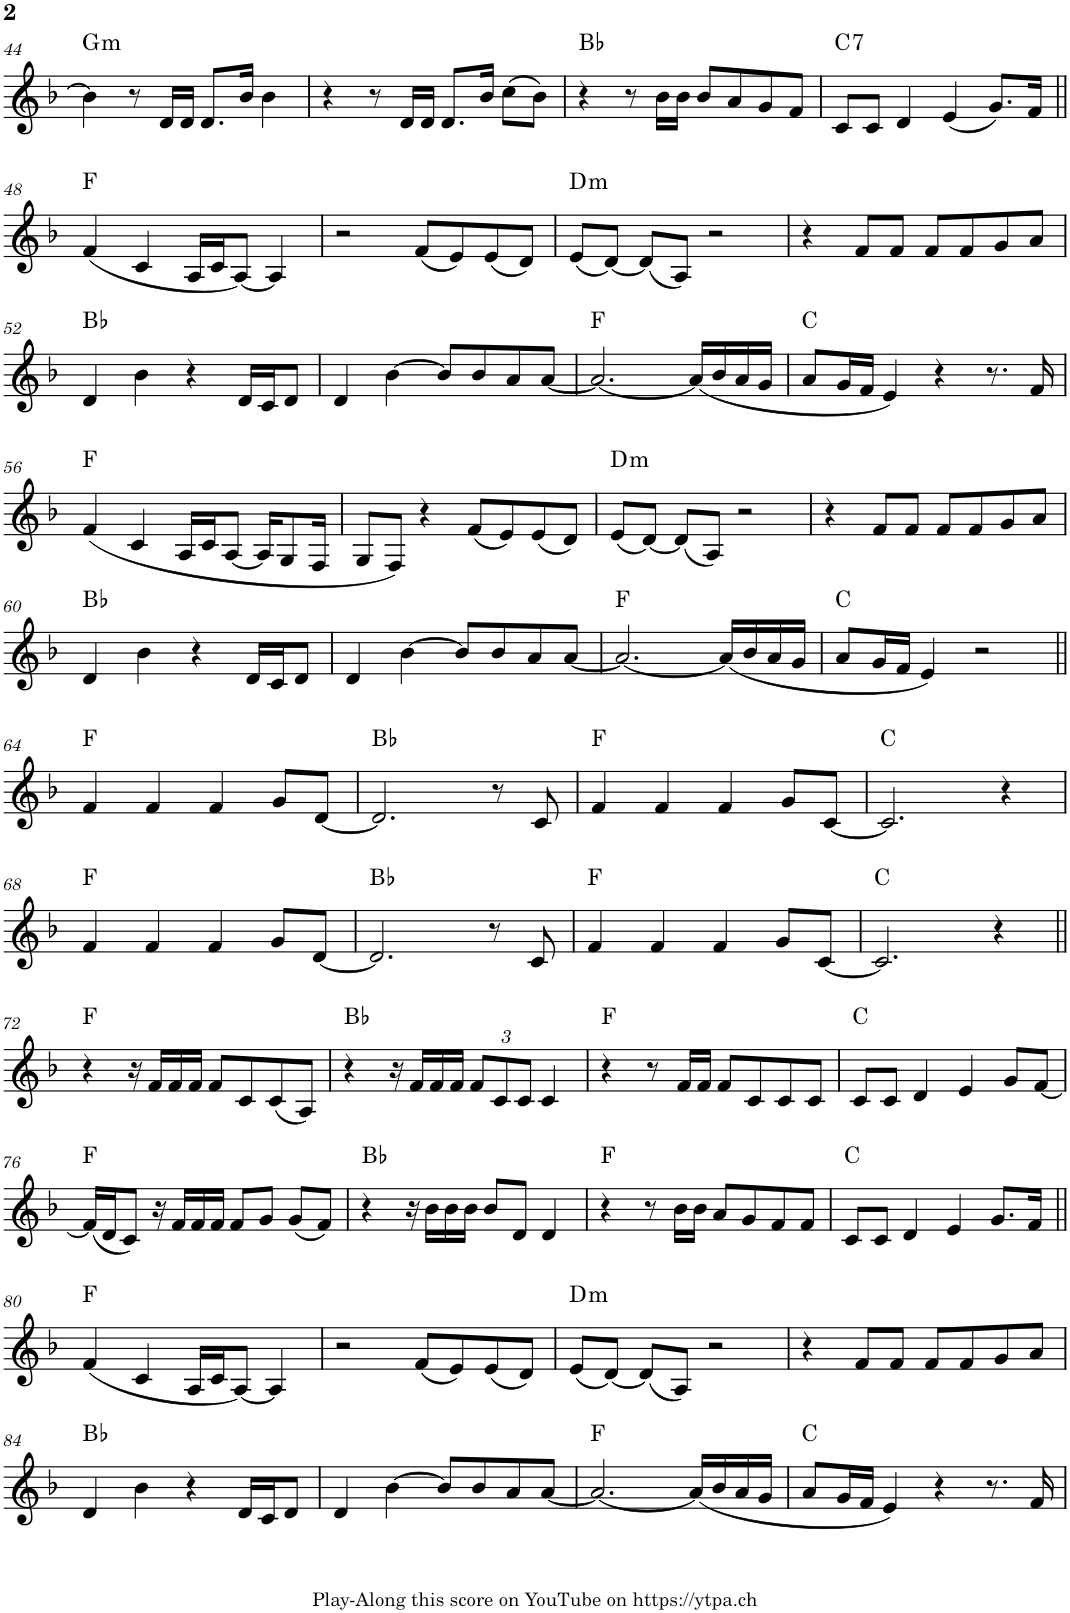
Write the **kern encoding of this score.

**kern	**harte
*part1	*part1
*staff1	*
*I"Piano	*
*I'Pno.	*
!!LO:PB:g=z
*clefG2	*
*k[b-]	*
*M4/4	*
=44	=44
!	!LO:H:kt=m
4b-\]	G:min
8r	.
16d/LL	.
16d/JJ	.
8.d/L	.
16b-/Jk	.
4b-\	.
=45	=45
4r	.
8r	.
16d/LL	.
16d/JJ	.
8.d/L	.
16b-/Jk	.
(8cc\L	.
8b-\J)	.
=46	=46
4r	Bb:maj
8r	.
16b-\LL	.
16b-\JJ	.
8b-/L	.
8a/	.
8g/	.
8f/J	.
=47	=47
!	!LO:H:kt=7
8c/L	C:7
8c/J	.
4d/	.
(4e/	.
8.g/L)	.
16f/Jk	.
!!LO:LB:g=z
=48||	=48||
(4f/	F:maj
4c/	.
16A/LL	.
16c/J	.
[8A/J)	.
4A/]	.
=49	=49
2r	.
(8f/L	.
8e/)	.
(8e/	.
8d/J)	.
=50	=50
!	!LO:H:kt=m
(8e/L	D:min
[8d/J)	.
(8d/L]	.
8A/J)	.
2r	.
=51	=51
4r	.
8f/L	.
8f/J	.
8f/L	.
8f/	.
8g/	.
8a/J	.
!!LO:LB:g=z
=52	=52
4d/	Bb:maj
4b-\	.
4r	.
16d/LL	.
16c/J	.
8d/J	.
=53	=53
4d/	.
[4b-\	.
8b-/L]	.
8b-/	.
8a/	.
[8a/J	.
=54	=54
2.a/_	F:maj
(16a/LL]	.
16b-/	.
16a/	.
16g/JJ	.
=55	=55
8a/L	C:maj
16g/L	.
16f/JJ	.
4e/)	.
4r	.
8.r	.
16f/	.
!!LO:LB:g=z
=56	=56
(4f/	F:maj
4c/	.
16A/LL	.
16c/J	.
[8A/J	.
16A/KL]	.
8G/	.
16F/Jk	.
=57	=57
8G/L	.
8F/J)	.
4r	.
(8f/L	.
8e/)	.
(8e/	.
8d/J)	.
=58	=58
!	!LO:H:kt=m
(8e/L	D:min
[8d/J)	.
(8d/L]	.
8A/J)	.
2r	.
=59	=59
4r	.
8f/L	.
8f/J	.
8f/L	.
8f/	.
8g/	.
8a/J	.
!!LO:LB:g=z
=60	=60
4d/	Bb:maj
4b-\	.
4r	.
16d/LL	.
16c/J	.
8d/J	.
=61	=61
4d/	.
[4b-\	.
8b-/L]	.
8b-/	.
8a/	.
[8a/J	.
=62	=62
2.a/_	F:maj
(16a/LL]	.
16b-/	.
16a/	.
16g/JJ	.
=63	=63
8a/L	C:maj
16g/L	.
16f/JJ	.
4e/)	.
2r	.
!!LO:LB:g=z
=64||	=64||
4f/	F:maj
4f/	.
4f/	.
8g/L	.
[8d/J	.
=65	=65
2.d/]	Bb:maj
8r	.
8c/	.
=66	=66
4f/	F:maj
4f/	.
4f/	.
8g/L	.
[8c/J	.
=67	=67
2.c/]	C:maj
4r	.
!!LO:LB:g=z
=68	=68
4f/	F:maj
4f/	.
4f/	.
8g/L	.
[8d/J	.
=69	=69
2.d/]	Bb:maj
8r	.
8c/	.
=70	=70
4f/	F:maj
4f/	.
4f/	.
8g/L	.
[8c/J	.
=71	=71
2.c/]	C:maj
4r	.
!!LO:LB:g=z
=72||	=72||
4r	F:maj
16r	.
16f/LL	.
16f/	.
16f/JJ	.
8f/L	.
8c/	.
(8c/	.
8A/J)	.
=73	=73
4r	Bb:maj
16r	.
16f/LL	.
16f/	.
16f/JJ	.
*Xbrackettup	*
12f/L	.
12c/	.
12c/J	.
4c/	.
=74	=74
4r	F:maj
8r	.
16f/LL	.
16f/JJ	.
8f/L	.
8c/	.
8c/	.
8c/J	.
=75	=75
8c/L	C:maj
8c/J	.
4d/	.
4e/	.
8g/L	.
[8f/J	.
!!LO:LB:g=z
=76	=76
(16f/LL]	F:maj
16d/J	.
8c/J)	.
16r	.
16f/LL	.
16f/	.
16f/JJ	.
8f/L	.
8g/J	.
(8g/L	.
8f/J)	.
=77	=77
4r	Bb:maj
16r	.
16b-\LL	.
16b-\	.
16b-\JJ	.
8b-/L	.
8d/J	.
4d/	.
=78	=78
4r	F:maj
8r	.
16b-\LL	.
16b-\JJ	.
8a/L	.
8g/	.
8f/	.
8f/J	.
=79	=79
8c/L	C:maj
8c/J	.
4d/	.
4e/	.
8.g/L	.
16f/Jk	.
!!LO:LB:g=z
=80||	=80||
(4f/	F:maj
4c/	.
16A/LL	.
16c/J	.
[8A/J)	.
4A/]	.
=81	=81
2r	.
(8f/L	.
8e/)	.
(8e/	.
8d/J)	.
=82	=82
!	!LO:H:kt=m
(8e/L	D:min
[8d/J)	.
(8d/L]	.
8A/J)	.
2r	.
=83	=83
4r	.
8f/L	.
8f/J	.
8f/L	.
8f/	.
8g/	.
8a/J	.
!!LO:LB:g=z
=84	=84
4d/	Bb:maj
4b-\	.
4r	.
16d/LL	.
16c/J	.
8d/J	.
=85	=85
4d/	.
[4b-\	.
8b-/L]	.
8b-/	.
8a/	.
[8a/J	.
=86	=86
2.a/_	F:maj
(16a/LL]	.
16b-/	.
16a/	.
16g/JJ	.
=87	=87
8a/L	C:maj
16g/L	.
16f/JJ	.
4e/)	.
4r	.
8.r	.
16f/	.
=	=
*-	*-
